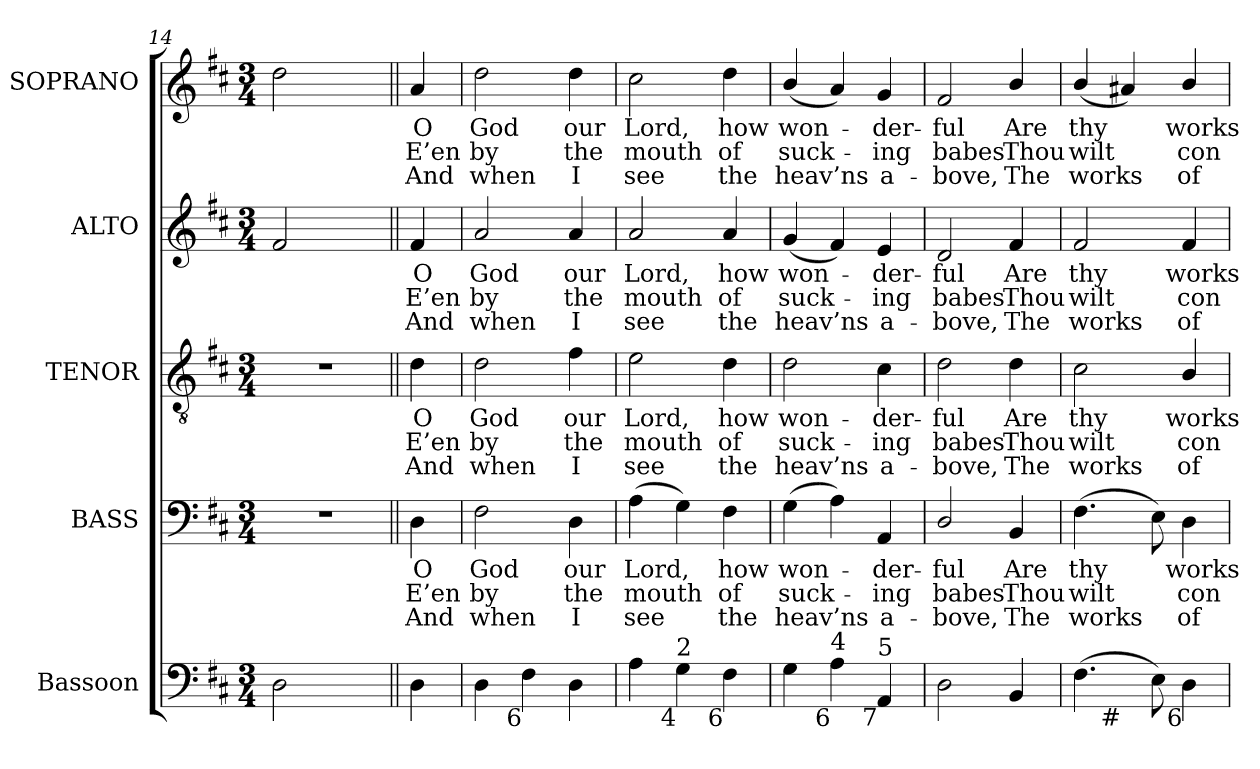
**kern	**kern	**text	**text	**text	**kern	**text	**text	**text	**kern	**text	**text	**text	**kern	**text	**text	**text
*part5	*part4	*part4	*part4	*part4	*part3	*part3	*part3	*part3	*part2	*part2	*part2	*part2	*part1	*part1	*part1	*part1
*staff5	*staff4	*staff4	*staff4	*staff4	*staff3	*staff3	*staff3	*staff3	*staff2	*staff2	*staff2	*staff2	*staff1	*staff1	*staff1	*staff1
*I"Bassoon	*I"BASS	*	*	*	*I"TENOR	*	*	*	*I"ALTO	*	*	*	*I"SOPRANO	*	*	*
*I'Bsn.	*I'B.	*	*	*	*I'T.	*	*	*	*I'A.	*	*	*	*I'S.	*	*	*
*clefF4	*clefF4	*	*	*	*clefGv2	*	*	*	*clefG2	*	*	*	*clefG2	*	*	*
*	*	*	*	*	*ITrd7c12	*	*	*	*	*	*	*	*	*	*	*
*k[f#c#]	*k[f#c#]	*	*	*	*k[f#c#]	*	*	*	*k[f#c#]	*	*	*	*k[f#c#]	*	*	*
*D:	*D:	*	*	*	*D:	*	*	*	*D:	*	*	*	*D:	*	*	*
*M3/4	*M3/4	*	*	*	*M3/4	*	*	*	*M3/4	*	*	*	*M3/4	*	*	*
=14	=14	=14	=14	=14	=14	=14	=14	=14	=14	=14	=14	=14	=14	=14	=14	=14
!	!LO:N:vis=1	!	!	!	!LO:N:vis=1	!	!	!	!	!	!	!	!	!	!	!
2Di\	2.r	.	.	.	2.r	.	.	.	2f#i/	.	.	.	2ddi\	.	.	.
4ryy	.	.	.	.	.	.	.	.	4ryy	.	.	.	4ryy	.	.	.
!!LO:PB:g=z
=14||	=14||	=14||	=14||	=14||	=14||	=14||	=14||	=14||	=14||	=14||	=14||	=14||	=14||	=14||	=14||	=14||
!	!	!LO:LY:b:color=#000000	!LO:LY:b:color=#000000	!LO:LY:b:color=#000000	!	!	!	!	!	!	!	!	!	!	!	!
!	!	!	!	!	!	!LO:LY:b:color=#000000	!LO:LY:b:color=#000000	!LO:LY:b:color=#000000	!	!	!	!	!	!	!	!
!	!	!	!	!	!	!	!	!	!	!LO:LY:b:color=#000000	!LO:LY:b:color=#000000	!LO:LY:b:color=#000000	!	!	!	!
!	!	!	!	!	!	!	!	!	!	!	!	!	!	!LO:LY:b:color=#000000	!LO:LY:b:color=#000000	!LO:LY:b:color=#000000
4Di\	4Di\	O	E’en	And	4Di\	O	E’en	And	4f#i/	O	E’en	And	4ai/	O	E’en	And
=15	=15	=15	=15	=15	=15	=15	=15	=15	=15	=15	=15	=15	=15	=15	=15	=15
!	!	!LO:LY:b:color=#000000	!LO:LY:b:color=#000000	!LO:LY:b:color=#000000	!	!	!	!	!	!	!	!	!	!	!	!
!	!	!	!	!	!	!LO:LY:b:color=#000000	!LO:LY:b:color=#000000	!LO:LY:b:color=#000000	!	!	!	!	!	!	!	!
!	!	!	!	!	!	!	!	!	!	!LO:LY:b:color=#000000	!LO:LY:b:color=#000000	!LO:LY:b:color=#000000	!	!	!	!
!	!	!	!	!	!	!	!	!	!	!	!	!	!	!LO:LY:b:color=#000000	!LO:LY:b:color=#000000	!LO:LY:b:color=#000000
4Di\	2F#i\	God	by	when	2Di\	God	by	when	2ai/	God	by	when	2ddi\	God	by	when
!LO:TX:b:rj:t=6	!	!	!	!	!	!	!	!	!	!	!	!	!	!	!	!
4F#i\	.	.	.	.	.	.	.	.	.	.	.	.	.	.	.	.
!	!	!LO:LY:b:color=#000000	!LO:LY:b:color=#000000	!LO:LY:b:color=#000000	!	!	!	!	!	!	!	!	!	!	!	!
!	!	!	!	!	!	!LO:LY:b:color=#000000	!LO:LY:b:color=#000000	!LO:LY:b:color=#000000	!	!	!	!	!	!	!	!
!	!	!	!	!	!	!	!	!	!	!LO:LY:b:color=#000000	!LO:LY:b:color=#000000	!LO:LY:b:color=#000000	!	!	!	!
!	!	!	!	!	!	!	!	!	!	!	!	!	!	!LO:LY:b:color=#000000	!LO:LY:b:color=#000000	!LO:LY:b:color=#000000
4Di\	4Di\	our	the	I	4F#i\	our	the	I	4ai/	our	the	I	4ddi\	our	the	I
=16	=16	=16	=16	=16	=16	=16	=16	=16	=16	=16	=16	=16	=16	=16	=16	=16
!	!	!LO:LY:b:color=#000000	!LO:LY:b:color=#000000	!LO:LY:b:color=#000000	!	!	!	!	!	!	!	!	!	!	!	!
!	!	!	!	!	!	!LO:LY:b:color=#000000	!LO:LY:b:color=#000000	!LO:LY:b:color=#000000	!	!	!	!	!	!	!	!
!	!	!	!	!	!	!	!	!	!	!LO:LY:b:color=#000000	!LO:LY:b:color=#000000	!LO:LY:b:color=#000000	!	!	!	!
!	!	!	!	!	!	!	!	!	!	!	!	!	!	!LO:LY:b:color=#000000	!LO:LY:b:color=#000000	!LO:LY:b:color=#000000
4Ai\	(4Ai\	Lord,	mouth	see	2Ei\	Lord,	mouth	see	2ai/	Lord,	mouth	see	2cc#i\	Lord,	mouth	see
!LO:TX:b:rj:t=4	!	!	!	!	!	!	!	!	!	!	!	!	!	!	!	!
!LO:TX:t=2	!	!	!	!	!	!	!	!	!	!	!	!	!	!	!	!
4Gi\	4Gi\)	.	.	.	.	.	.	.	.	.	.	.	.	.	.	.
!	!	!LO:LY:b:color=#000000	!LO:LY:b:color=#000000	!LO:LY:b:color=#000000	!	!	!	!	!	!	!	!	!	!	!	!
!	!	!	!	!	!	!LO:LY:b:color=#000000	!LO:LY:b:color=#000000	!LO:LY:b:color=#000000	!	!	!	!	!	!	!	!
!	!	!	!	!	!	!	!	!	!	!LO:LY:b:color=#000000	!LO:LY:b:color=#000000	!LO:LY:b:color=#000000	!	!	!	!
!LO:TX:b:rj:t=6	!	!	!	!	!	!	!	!	!	!	!	!	!	!	!	!
!	!	!	!	!	!	!	!	!	!	!	!	!	!	!LO:LY:b:color=#000000	!LO:LY:b:color=#000000	!LO:LY:b:color=#000000
4F#i\	4F#i\	how	of	the	4Di\	how	of	the	4ai/	how	of	the	4ddi\	how	of	the
=17	=17	=17	=17	=17	=17	=17	=17	=17	=17	=17	=17	=17	=17	=17	=17	=17
!	!	!LO:LY:b:color=#000000	!LO:LY:b:color=#000000	!LO:LY:b:color=#000000	!	!	!	!	!	!	!	!	!	!	!	!
!	!	!	!	!	!	!LO:LY:b:color=#000000	!LO:LY:b:color=#000000	!LO:LY:b:color=#000000	!	!	!	!	!	!	!	!
!	!	!	!	!	!	!	!	!	!	!LO:LY:b:color=#000000	!LO:LY:b:color=#000000	!LO:LY:b:color=#000000	!	!	!	!
!	!	!	!	!	!	!	!	!	!	!	!	!	!	!LO:LY:b:color=#000000	!LO:LY:b:color=#000000	!LO:LY:b:color=#000000
4Gi\	(4Gi\	won-	suck-	heav’ns	2Di\	won-	suck-	heav’ns	(4gi/	won-	suck-	heav’ns	(4bi/	won-	suck-	heav’ns
!LO:TX:b:rj:t=6	!	!	!	!	!	!	!	!	!	!	!	!	!	!	!	!
!LO:TX:t=4	!	!	!	!	!	!	!	!	!	!	!	!	!	!	!	!
4Ai\	4Ai\)	.	.	.	.	.	.	.	4f#i/)	.	.	.	4ai/)	.	.	.
!	!	!LO:LY:b:color=#000000	!LO:LY:b:color=#000000	!LO:LY:b:color=#000000	!	!	!	!	!	!	!	!	!	!	!	!
!	!	!	!	!	!	!LO:LY:b:color=#000000	!LO:LY:b:color=#000000	!LO:LY:b:color=#000000	!	!	!	!	!	!	!	!
!	!	!	!	!	!	!	!	!	!	!LO:LY:b:color=#000000	!LO:LY:b:color=#000000	!LO:LY:b:color=#000000	!	!	!	!
!LO:TX:b:rj:t=7	!	!	!	!	!	!	!	!	!	!	!	!	!	!	!	!
!LO:TX:t=5	!	!	!	!	!	!	!	!	!	!	!	!	!	!	!	!
!	!	!	!	!	!	!	!	!	!	!	!	!	!	!LO:LY:b:color=#000000	!LO:LY:b:color=#000000	!LO:LY:b:color=#000000
4AAi/	4AAi/	-der-	-ing	a-	4C#i\	-der-	-ing	a-	4ei/	-der-	-ing	a-	4gi/	-der-	-ing	a-
=18	=18	=18	=18	=18	=18	=18	=18	=18	=18	=18	=18	=18	=18	=18	=18	=18
!	!	!LO:LY:b:color=#000000	!LO:LY:b:color=#000000	!LO:LY:b:color=#000000	!	!	!	!	!	!	!	!	!	!	!	!
!	!	!	!	!	!	!LO:LY:b:color=#000000	!LO:LY:b:color=#000000	!LO:LY:b:color=#000000	!	!	!	!	!	!	!	!
!	!	!	!	!	!	!	!	!	!	!LO:LY:b:color=#000000	!LO:LY:b:color=#000000	!LO:LY:b:color=#000000	!	!	!	!
!	!	!	!	!	!	!	!	!	!	!	!	!	!	!LO:LY:b:color=#000000	!LO:LY:b:color=#000000	!LO:LY:b:color=#000000
2Di\	2Di/	-ful	babes	-bove,	2Di\	-ful	babes	-bove,	2di/	-ful	babes	-bove,	2f#i/	-ful	babes	-bove,
!	!	!LO:LY:b:color=#000000	!LO:LY:b:color=#000000	!LO:LY:b:color=#000000	!	!	!	!	!	!	!	!	!	!	!	!
!	!	!	!	!	!	!LO:LY:b:color=#000000	!LO:LY:b:color=#000000	!LO:LY:b:color=#000000	!	!	!	!	!	!	!	!
!	!	!	!	!	!	!	!	!	!	!LO:LY:b:color=#000000	!LO:LY:b:color=#000000	!LO:LY:b:color=#000000	!	!	!	!
!	!	!	!	!	!	!	!	!	!	!	!	!	!	!LO:LY:b:color=#000000	!LO:LY:b:color=#000000	!LO:LY:b:color=#000000
4BBi/	4BBi/	Are	Thou	The	4Di\	Are	Thou	The	4f#i/	Are	Thou	The	4bi/	Are	Thou	The
=19	=19	=19	=19	=19	=19	=19	=19	=19	=19	=19	=19	=19	=19	=19	=19	=19
!	!	!LO:LY:b:color=#000000	!LO:LY:b:color=#000000	!LO:LY:b:color=#000000	!	!	!	!	!	!	!	!	!	!	!	!
!	!	!	!	!	!	!LO:LY:b:color=#000000	!LO:LY:b:color=#000000	!LO:LY:b:color=#000000	!	!	!	!	!	!	!	!
!	!	!	!	!	!	!	!	!	!	!LO:LY:b:color=#000000	!LO:LY:b:color=#000000	!LO:LY:b:color=#000000	!	!	!	!
!LO:TX:b:rj:t=4	!	!	!	!	!	!	!	!	!	!	!	!	!	!	!	!
!	!	!	!	!	!	!	!	!	!	!	!	!	!	!LO:LY:b:color=#000000	!LO:LY:b:color=#000000	!LO:LY:b:color=#000000
*^	*	*	*	*	*	*	*	*	*	*	*	*	*	*	*	*
(4.F#i\	4ryy	(4.F#i\	thy	wilt	works	2C#i\	thy	wilt	works	2f#i/	thy	wilt	works	(4bi/	thy	wilt	works
!	!LO:TX:b:rj:t=#	!	!	!	!	!	!	!	!	!	!	!	!	!	!	!	!
.	2ryy	.	.	.	.	.	.	.	.	.	.	.	.	4a#Xi/)	.	.	.
8Ei\)	.	8Ei\)	.	.	.	.	.	.	.	.	.	.	.	.	.	.	.
!	!	!	!LO:LY:b:color=#000000	!LO:LY:b:color=#000000	!LO:LY:b:color=#000000	!	!	!	!	!	!	!	!	!	!	!	!
!	!	!	!	!	!	!	!LO:LY:b:color=#000000	!LO:LY:b:color=#000000	!LO:LY:b:color=#000000	!	!	!	!	!	!	!	!
!	!	!	!	!	!	!	!	!	!	!	!LO:LY:b:color=#000000	!LO:LY:b:color=#000000	!LO:LY:b:color=#000000	!	!	!	!
!LO:TX:b:rj:t=6	!	!	!	!	!	!	!	!	!	!	!	!	!	!	!	!	!
!	!	!	!	!	!	!	!	!	!	!	!	!	!	!	!LO:LY:b:color=#000000	!LO:LY:b:color=#000000	!LO:LY:b:color=#000000
4Di\	.	4Di\	works	con-	of	4BBi/	works	con-	of	4f#i/	works	con-	of	4bi/	works	con-	of
*v	*v	*	*	*	*	*	*	*	*	*	*	*	*	*	*	*	*
=	=	=	=	=	=	=	=	=	=	=	=	=	=	=	=	=
*-	*-	*-	*-	*-	*-	*-	*-	*-	*-	*-	*-	*-	*-	*-	*-	*-
